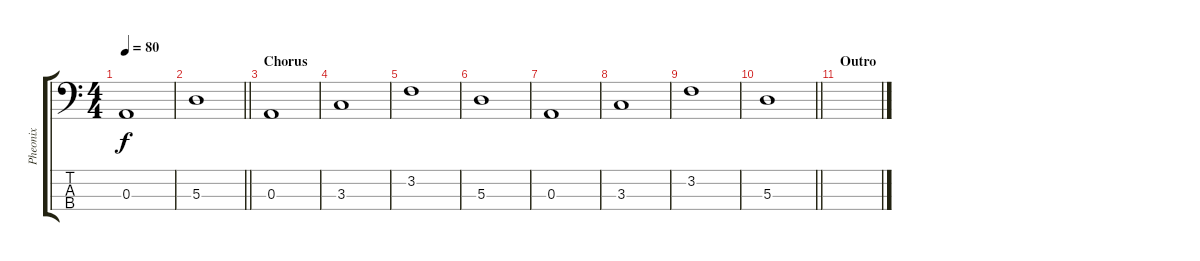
\track ("Pheonix" "Pheonix") {instrument electricbassfinger}
\staff {score tabs}
\tuning (G2 D2 A1 E1) {hide}
\ts (4 4)
\tempo 80
\clef f4
\ks c
0.3.1{dy f} |
\barLineRight lightlight
5.3.1 |
\section ("" "Chorus")
0.3.1 |
3.3.1 |
3.2.1 |
5.3.1 |
0.3.1 |
3.3.1 |
3.2.1 |
\barLineRight lightlight
5.3.1 |
\section ("" "Outro")
